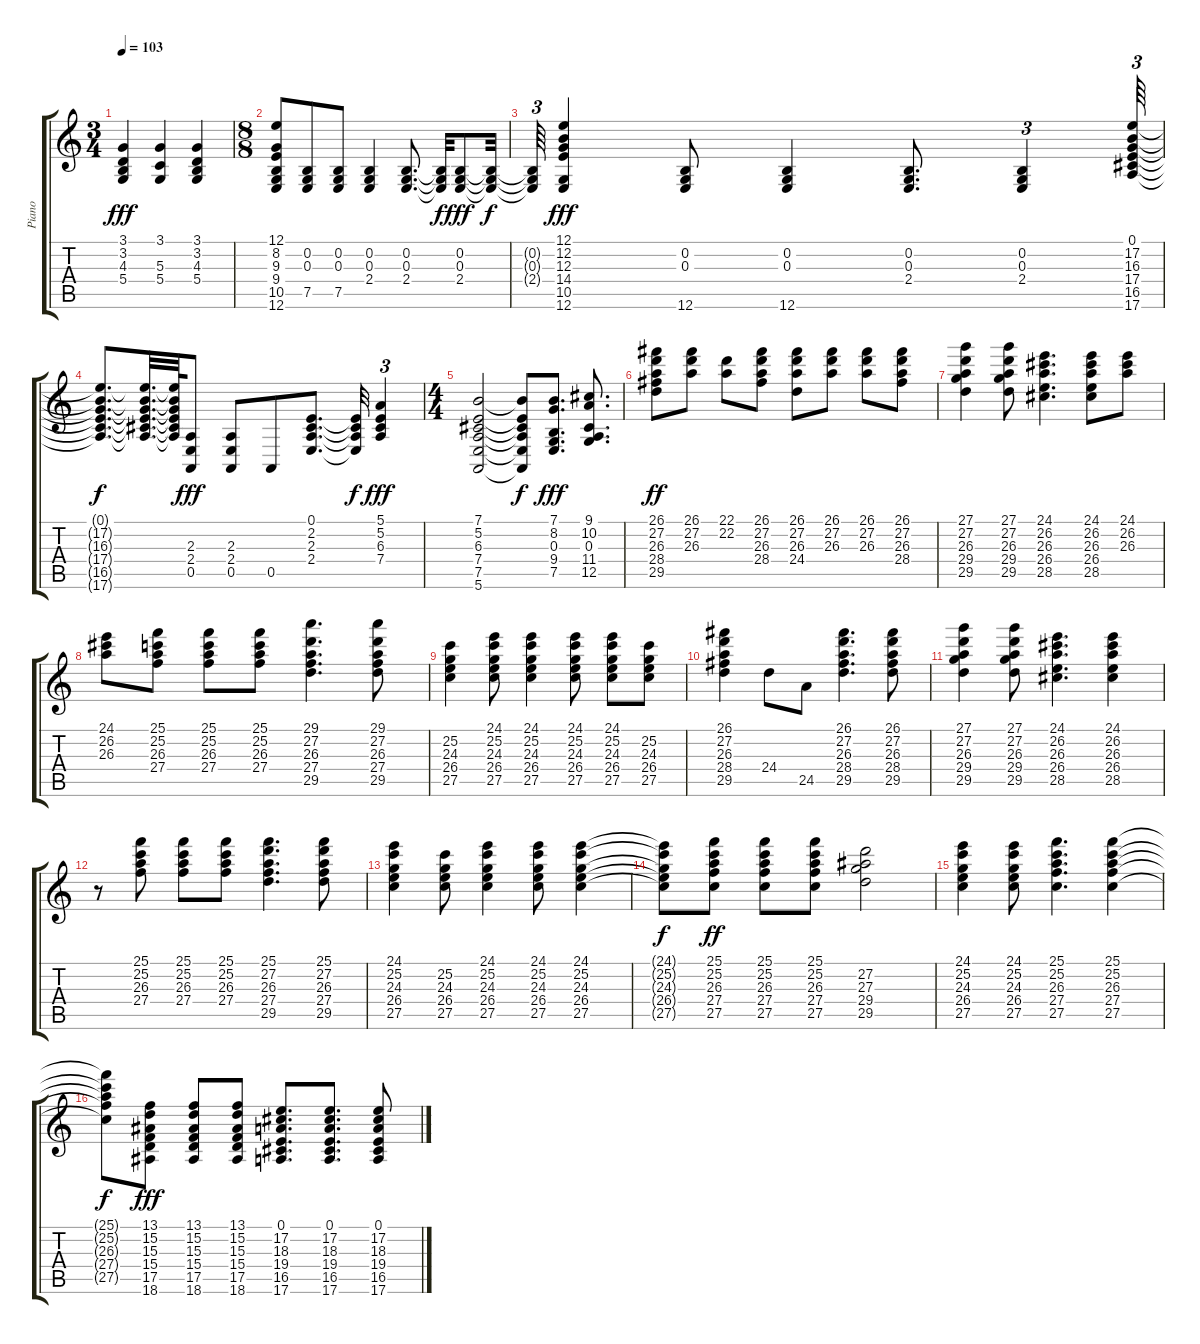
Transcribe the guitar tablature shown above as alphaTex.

\track ("Piano" "Piano") {instrument electricgrandpiano}
\staff {score tabs}
\tuning (E4 B3 G3 D3 A2 E2) {hide}
\ts (3 4)
\tempo 103
\clef g2
\ks c
(3.1 3.2 4.3 5.4).4{dy fff} (3.1 5.3 5.4).4 (3.1 3.2 4.3 5.4).4 |
\ts (8 8)
(12.1 8.2 9.3 9.4 10.5 12.6).8 (0.2 0.3 7.5).8 (0.2 0.3 7.5).8 (0.2 0.3 2.4).4 (0.2 0.3 2.4).8{d} (0.2{t} 0.3{t} 2.4{t}).32{dy f} (0.2 0.3 2.4).8{dy fff} (0.2{t} 0.3{t} 2.4{t}).32{dy f} |
(0.2{t} 0.3{t} 2.4{t}).64{tu (3 2)} (12.1 12.2 12.3 14.4 10.5 12.6).4{dy fff} (0.2 0.3 12.6).8 (0.2 0.3 12.6).4 (0.2 0.3 2.4).8{d} (0.2 0.3 2.4).4{tu (3 2)} (0.1 17.2 16.3 17.4 16.5 17.6).64{tu (3 2)} |
(0.1{t} 17.2{t} 16.3{t} 17.4{t} 16.5{t} 17.6{t}).8{d dy f} (0.1{t} 17.2{t} 16.3{t} 17.4{t} 16.5{t} 17.6{t}).32{d} (0.1{t} 17.2{t} 16.3{t} 17.4{t} 16.5{t} 17.6{t}).64 (2.3 2.4 0.5).8{dy fff} (2.3 2.4 0.5).8 0.5.8 (0.1 2.2 2.3 2.4).8{d} (0.1{t} 2.2{t} 2.3{t} 2.4{t}).32{dy f} (5.1 5.2 6.3 7.4).4{tu (3 2) dy fff} |
\ts (4 4)
(7.1 5.2 6.3 7.4 7.5 5.6).2 (7.1{t} 5.2{t} 6.3{t} 7.4{t} 7.5{t} 5.6{t}).8{dy f} (7.1 8.2 0.3 9.4 7.5).8{d dy fff} (9.1 10.2 0.3 11.4 12.5).8{d} |
(26.1 27.2 26.3 28.4 29.5).8{dy ff} (26.1 27.2 26.3).8 (22.1 22.2).8 (26.1 27.2 26.3 28.4).8 (26.1 27.2 26.3 24.4).8 (26.1 27.2 26.3).8 (26.1 27.2 26.3).8 (26.1 27.2 26.3 28.4).8 |
(27.1 27.2 26.3 29.4 29.5).4 (27.1 27.2 26.3 29.4 29.5).8 (24.1 26.2 26.3 26.4 28.5).4{d} (24.1 26.2 26.3 26.4 28.5).8 (24.1 26.2 26.3).8 |
(24.1 26.2 26.3).8 (25.1 25.2 26.3 27.4).8 (25.1 25.2 26.3 27.4).8 (25.1 25.2 26.3 27.4).8 (29.1 27.2 26.3 27.4 29.5).4{d} (29.1 27.2 26.3 27.4 29.5).8 |
(25.2 24.3 26.4 27.5).4 (24.1 25.2 24.3 26.4 27.5).8 (24.1 25.2 24.3 26.4 27.5).4 (24.1 25.2 24.3 26.4 27.5).8 (24.1 25.2 24.3 26.4 27.5).8 (25.2 24.3 26.4 27.5).8 |
(26.1 27.2 26.3 28.4 29.5).4 24.4.8 24.5.8 (26.1 27.2 26.3 28.4 29.5).4{d} (26.1 27.2 26.3 28.4 29.5).8 |
(27.1 27.2 26.3 29.4 29.5).4 (27.1 27.2 26.3 29.4 29.5).8 (24.1 26.2 26.3 26.4 28.5).4{d} (24.1 26.2 26.3 26.4 28.5).4 |
r.8 (25.1 25.2 26.3 27.4).8 (25.1 25.2 26.3 27.4).8 (25.1 25.2 26.3 27.4).8 (25.1 27.2 26.3 27.4 29.5).4{d} (25.1 27.2 26.3 27.4 29.5).8 |
(24.1 25.2 24.3 26.4 27.5).4 (25.2 24.3 26.4 27.5).8 (24.1 25.2 24.3 26.4 27.5).4 (24.1 25.2 24.3 26.4 27.5).8 (24.1 25.2 24.3 26.4 27.5).4 |
(24.1{t} 25.2{t} 24.3{t} 26.4{t} 27.5{t}).8{dy f} (25.1 25.2 26.3 27.4 27.5).8{dy ff} (25.1 25.2 26.3 27.4 27.5).8 (25.1 25.2 26.3 27.4 27.5).8 (27.2 27.3 29.4 29.5).2 |
(24.1 25.2 24.3 26.4 27.5).4 (24.1 25.2 24.3 26.4 27.5).8 (25.1 25.2 26.3 27.4 27.5).4{d} (25.1 25.2 26.3 27.4 27.5).4 |
(25.1{t} 25.2{t} 26.3{t} 27.4{t} 27.5{t}).8{dy f} (13.1 15.2 15.3 15.4 17.5 18.6).8{dy fff} (13.1 15.2 15.3 15.4 17.5 18.6).8 (13.1 15.2 15.3 15.4 17.5 18.6).8 (0.1 17.2 18.3 19.4 16.5 17.6).8{d} (0.1 17.2 18.3 19.4 16.5 17.6).8{d} (0.1 17.2 18.3 19.4 16.5 17.6).8
